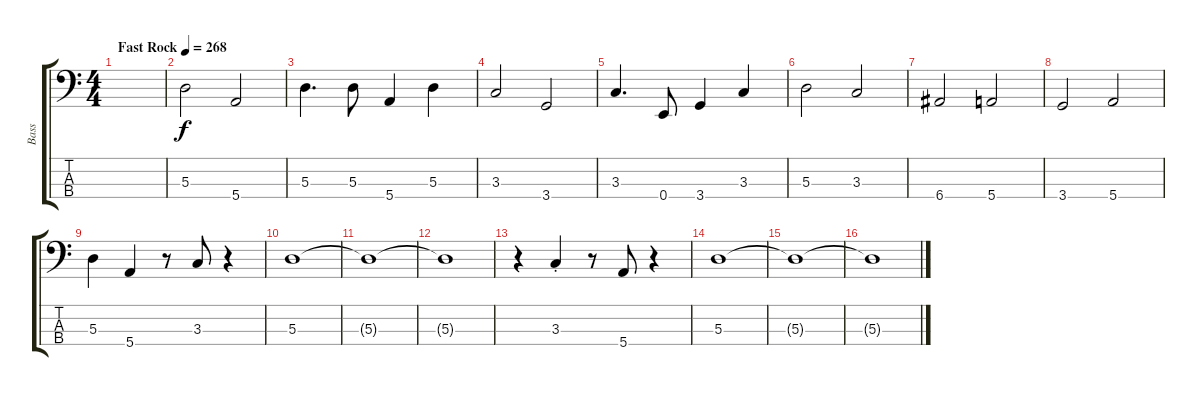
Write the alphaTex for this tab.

\track ("Bass" "Bass") {instrument electricbassfinger}
\staff {score tabs}
\tuning (G2 D2 A1 E1) {hide}
\ts (4 4)
\tempo (268 "Fast Rock")
\clef f4
\ks c
|
5.3.2 5.4.2 |
5.3.4{d} 5.3.8 5.4.4 5.3.4 |
3.3.2 3.4.2 |
3.3.4{d} 0.4.8 3.4.4 3.3.4 |
5.3.2 3.3.2 |
6.4.2 5.4.2 |
3.4.2 5.4.2 |
5.3.4 5.4.4 r.8 3.3.8 r.4 |
5.3.1 |
5.3{t}.1 |
5.3{t}.1 |
r.4 3.3{st}.4 r.8 5.4.8 r.4 |
5.3.1 |
5.3{t}.1 |
5.3{t}.1
